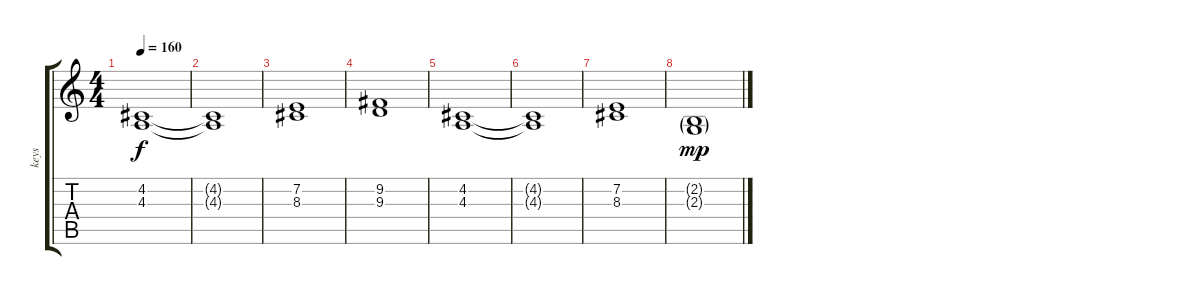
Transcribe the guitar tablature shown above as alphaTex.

\track ("keys" "keys") {instrument drawbarorgan}
\staff {score tabs}
\tuning (D4 A3 F3 C3 G2 D2) {hide}
\ts (4 4)
\tempo 160
\clef g2
\ks c
(4.2 4.3).1{dy f} |
(4.2{t} 4.3{t}).1 |
(7.2 8.3).1 |
(9.2 9.3).1 |
(4.2 4.3).1 |
(4.2{t} 4.3{t}).1 |
(7.2 8.3).1 |
(2.2{g} 2.3{g}).1{dy mp}
